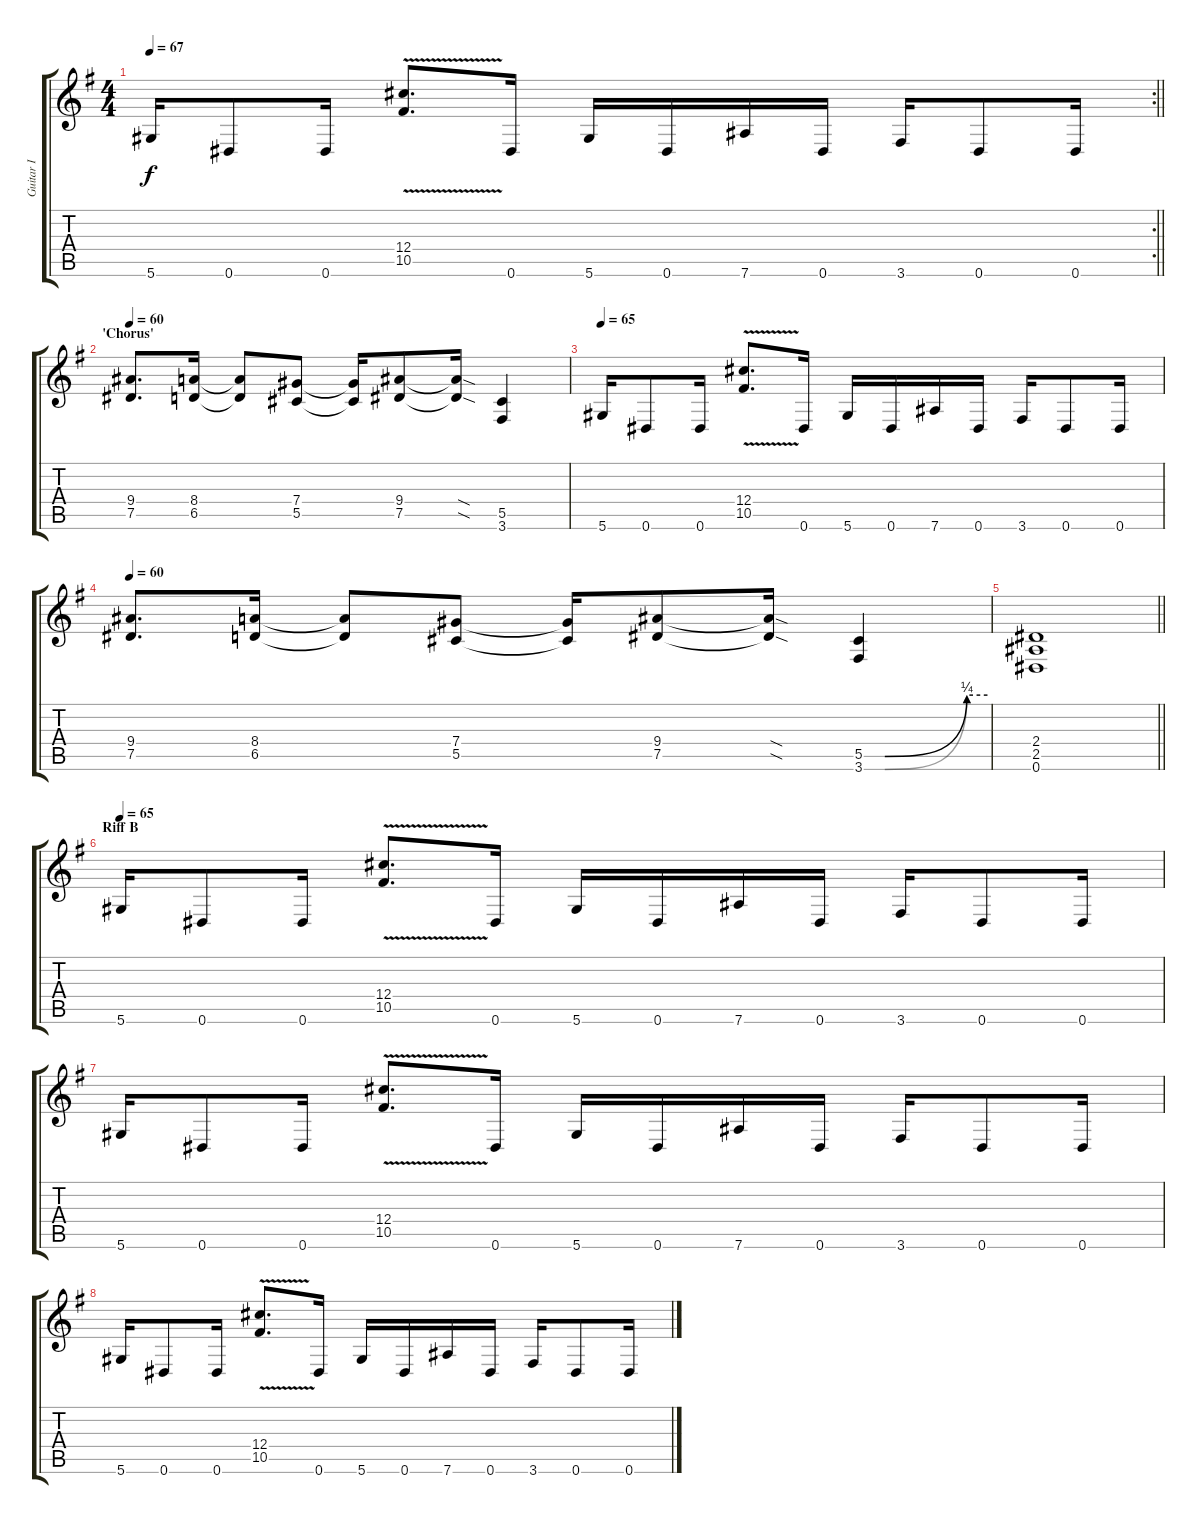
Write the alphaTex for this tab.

\track ("Guitar I" "Guitar I") {instrument distortionguitar}
\staff {score tabs}
\tuning (Eb4 Bb3 Gb3 Db3 Ab2 Eb2) {hide}
\rc 2
\ts (4 4)
\tempo 67
\clef g2
\barLineRight lightlight
\ks eminor
5.6.16{dy f} 0.6.8 0.6.16 (12.4{v} 10.5{v}).8{d} 0.6.16 5.6.16 0.6.16 7.6.16 0.6.16 3.6.16 0.6.8 0.6.16 |
\section ("" "'Chorus'")
\tempo 60
(9.4 7.5).8{d} (8.4 6.5).16 (8.4{t} 6.5{t}).8 (7.4 5.5).8 (7.4{t} 5.5{t}).16 (9.4 7.5).8 (9.4{sod t} 7.5{sod t}).16 (5.5 3.6).4 |
\tempo 65
5.6.16 0.6.8 0.6.16 (12.4{v} 10.5{v}).8{d} 0.6.16 5.6.16 0.6.16 7.6.16 0.6.16 3.6.16 0.6.8 0.6.16 |
\tempo 60
(9.4 7.5).8{d} (8.4 6.5).16 (8.4{t} 6.5{t}).8 (7.4 5.5).8 (7.4{t} 5.5{t}).16 (9.4 7.5).8 (9.4{sod t} 7.5{sod t}).16 (5.5{be (custom 0 0 10 0 50 1 60 1)} 3.6{be (custom 0 0 10 0 50 1 60 1)}).4 |
\barLineRight lightlight
(2.4 2.5 0.6).1 |
\section ("" "Riff B")
\tempo 65
5.6.16 0.6.8 0.6.16 (12.4{v} 10.5{v}).8{d} 0.6.16 5.6.16 0.6.16 7.6.16 0.6.16 3.6.16 0.6.8 0.6.16 |
5.6.16 0.6.8 0.6.16 (12.4{v} 10.5{v}).8{d} 0.6.16 5.6.16 0.6.16 7.6.16 0.6.16 3.6.16 0.6.8 0.6.16 |
5.6.16 0.6.8 0.6.16 (12.4{v} 10.5{v}).8{d} 0.6.16 5.6.16 0.6.16 7.6.16 0.6.16 3.6.16 0.6.8 0.6.16
